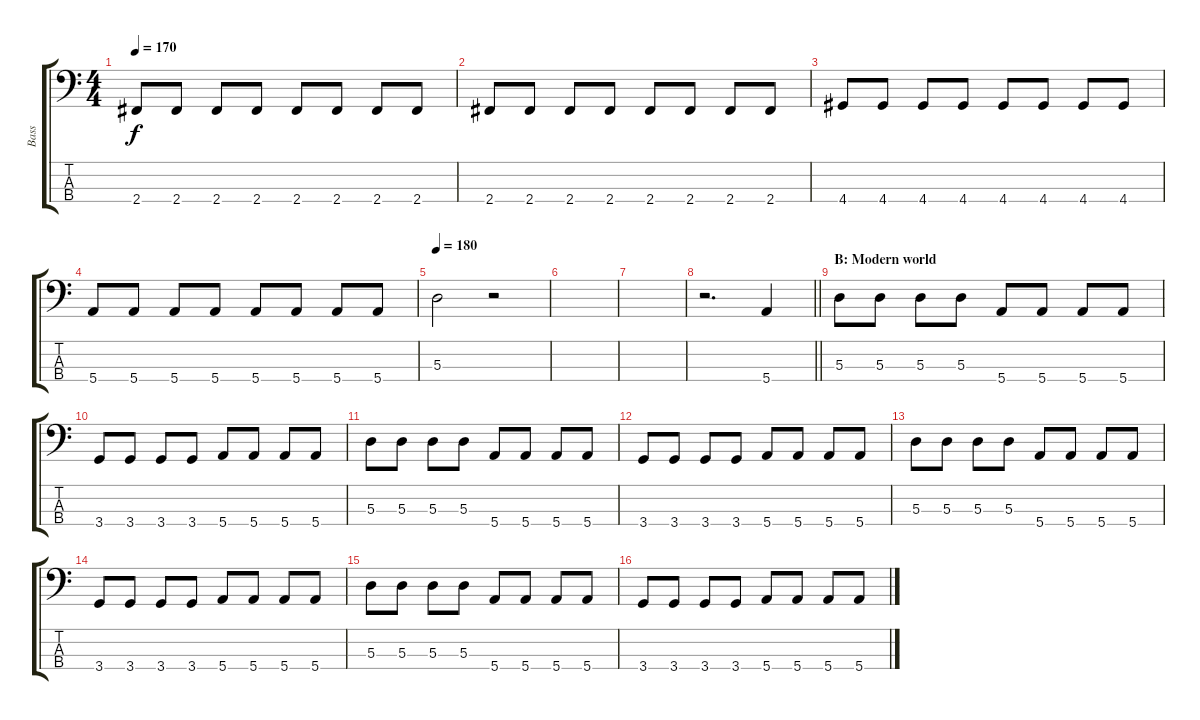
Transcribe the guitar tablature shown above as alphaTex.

\track ("Bass" "Bass") {instrument electricbassfinger}
\staff {score tabs}
\tuning (G2 D2 A1 E1) {hide}
\ts (4 4)
\tempo 170
\clef f4
\ks c
2.4.8{dy f} 2.4.8 2.4.8 2.4.8 2.4.8 2.4.8 2.4.8 2.4.8 |
2.4.8 2.4.8 2.4.8 2.4.8 2.4.8 2.4.8 2.4.8 2.4.8 |
4.4.8 4.4.8 4.4.8 4.4.8 4.4.8 4.4.8 4.4.8 4.4.8 |
5.4.8 5.4.8 5.4.8 5.4.8 5.4.8 5.4.8 5.4.8 5.4.8 |
\tempo 180
5.3.2 r.2 |
|
|
\barLineRight lightlight
r.2{d} 5.4.4 |
\section ("" "B: Modern world")
5.3.8 5.3.8 5.3.8 5.3.8 5.4.8 5.4.8 5.4.8 5.4.8 |
3.4.8 3.4.8 3.4.8 3.4.8 5.4.8 5.4.8 5.4.8 5.4.8 |
5.3.8 5.3.8 5.3.8 5.3.8 5.4.8 5.4.8 5.4.8 5.4.8 |
3.4.8 3.4.8 3.4.8 3.4.8 5.4.8 5.4.8 5.4.8 5.4.8 |
5.3.8 5.3.8 5.3.8 5.3.8 5.4.8 5.4.8 5.4.8 5.4.8 |
3.4.8 3.4.8 3.4.8 3.4.8 5.4.8 5.4.8 5.4.8 5.4.8 |
5.3.8 5.3.8 5.3.8 5.3.8 5.4.8 5.4.8 5.4.8 5.4.8 |
3.4.8 3.4.8 3.4.8 3.4.8 5.4.8 5.4.8 5.4.8 5.4.8
